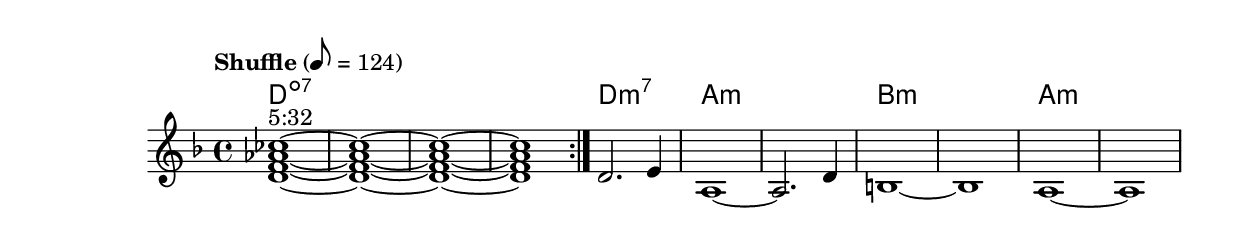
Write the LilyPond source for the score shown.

\version "2.22"


harmonies = \chordmode {
  \set majorSevenSymbol = \markup { maj7 }
  \set noChordSymbol = ""  

  \repeat volta 2 {
    d1:dim7 r r r
  }

  d1:min7
  a1:m r 
  b1:m r 
  a1:m r 

}

rhythms = \relative c' {
  \key f \major
  \time 4/4 
  \tempo \markup {
    Shuffle
  } 8 = 124
  
  \repeat volta 2 {
    <d f aes ces>1~^\markup { "5:32" } <d f aes ces>~ <d f aes ces>~ <d f aes ces>
  }


  d2. e4
  a,1~  a2. d4
  b1~  b
  a1~ a 

}

<<
  \new ChordNames \harmonies
  \new Staff \rhythms
>>